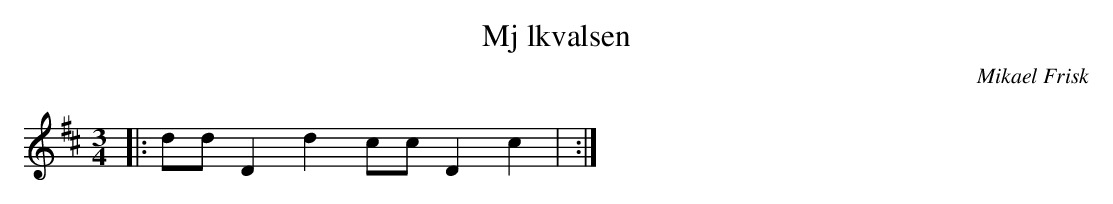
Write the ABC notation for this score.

X:1
T:Mj lkvalsen
C: Mikael Frisk
M:3/4
L:1/4
K:D
|: d/d/ Dd  c/c/ D c | :|
